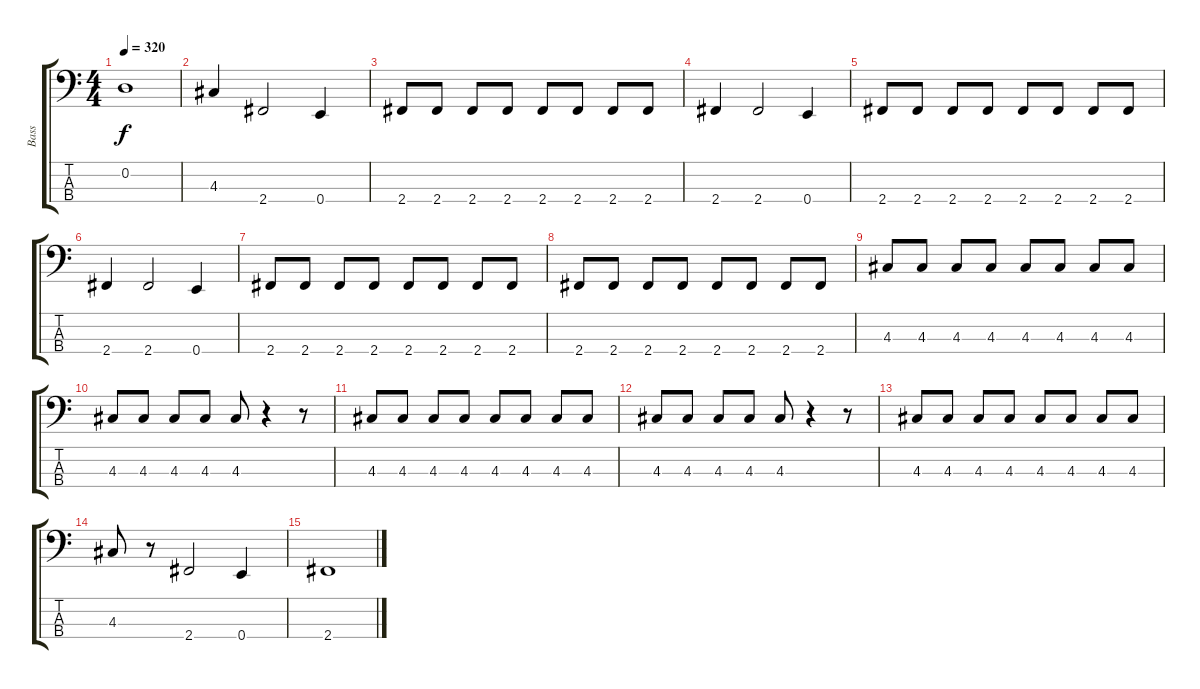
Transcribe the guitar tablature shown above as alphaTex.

\track ("Bass" "Bass") {instrument electricbasspick}
\staff {score tabs}
\tuning (G2 D2 A1 E1) {hide}
\ts (4 4)
\tempo 320
\clef f4
\ks c
0.2.1{dy f} |
4.3.4 2.4.2 0.4.4 |
2.4.8 2.4.8 2.4.8 2.4.8 2.4.8 2.4.8 2.4.8 2.4.8 |
2.4.4 2.4.2 0.4.4 |
2.4.8 2.4.8 2.4.8 2.4.8 2.4.8 2.4.8 2.4.8 2.4.8 |
2.4.4 2.4.2 0.4.4 |
2.4.8 2.4.8 2.4.8 2.4.8 2.4.8 2.4.8 2.4.8 2.4.8 |
2.4.8 2.4.8 2.4.8 2.4.8 2.4.8 2.4.8 2.4.8 2.4.8 |
4.3.8 4.3.8 4.3.8 4.3.8 4.3.8 4.3.8 4.3.8 4.3.8 |
4.3.8 4.3.8 4.3.8 4.3.8 4.3.8 r.4 r.8 |
4.3.8 4.3.8 4.3.8 4.3.8 4.3.8 4.3.8 4.3.8 4.3.8 |
4.3.8 4.3.8 4.3.8 4.3.8 4.3.8 r.4 r.8 |
4.3.8 4.3.8 4.3.8 4.3.8 4.3.8 4.3.8 4.3.8 4.3.8 |
4.3.8 r.8 2.4.2 0.4.4 |
2.4.1
